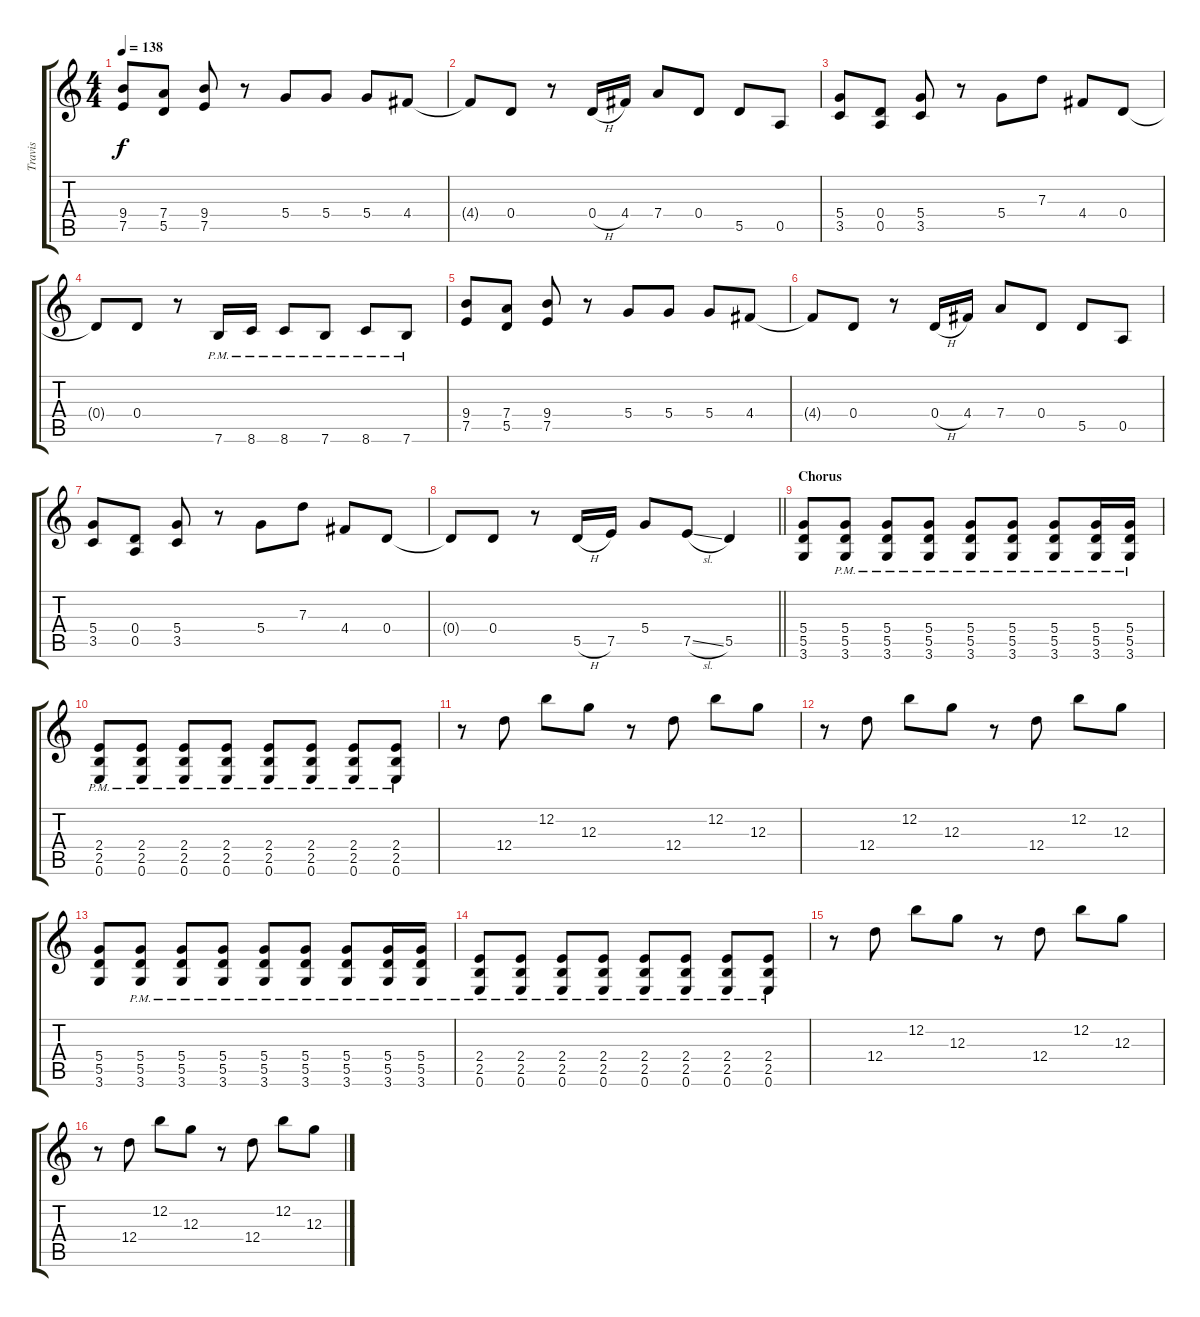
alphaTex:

\track ("Travis" "Travis") {instrument distortionguitar}
\staff {score tabs}
\tuning (E4 B3 G3 D3 A2 E2) {hide}
\ts (4 4)
\tempo 138
\clef g2
\ks c
(9.4 7.5).8{dy f} (7.4 5.5).8 (9.4 7.5).8 r.8 5.4.8 5.4.8 5.4.8 4.4.8 |
4.4{t}.8 0.4.8 r.8 0.4{h}.16 4.4.16 7.4.8 0.4.8 5.5.8 0.5.8 |
(5.4 3.5).8 (0.4 0.5).8 (5.4 3.5).8 r.8 5.4.8 7.3.8 4.4.8 0.4.8 |
0.4{t}.8 0.4.8 r.8 7.6{pm}.16 8.6{pm}.16 8.6{pm}.8 7.6{pm}.8 8.6{pm}.8 7.6{pm}.8 |
(9.4 7.5).8 (7.4 5.5).8 (9.4 7.5).8 r.8 5.4.8 5.4.8 5.4.8 4.4.8 |
4.4{t}.8 0.4.8 r.8 0.4{h}.16 4.4.16 7.4.8 0.4.8 5.5.8 0.5.8 |
(5.4 3.5).8 (0.4 0.5).8 (5.4 3.5).8 r.8 5.4.8 7.3.8 4.4.8 0.4.8 |
\barLineRight lightlight
0.4{t}.8 0.4.8 r.8 5.5{h}.16 7.5.16 5.4.8 7.5{sl}.8 5.5.4 |
\section ("" "Chorus")
(5.4 5.5 3.6).8 (5.4{pm} 5.5{pm} 3.6{pm}).8 (5.4{pm} 5.5{pm} 3.6{pm}).8 (5.4{pm} 5.5{pm} 3.6{pm}).8 (5.4{pm} 5.5{pm} 3.6{pm}).8 (5.4{pm} 5.5{pm} 3.6{pm}).8 (5.4{pm} 5.5{pm} 3.6{pm}).8 (5.4{pm} 5.5{pm} 3.6{pm}).16 (5.4{pm} 5.5{pm} 3.6{pm}).16 |
(2.4{pm} 2.5{pm} 0.6{pm}).8 (2.4{pm} 2.5{pm} 0.6{pm}).8 (2.4{pm} 2.5{pm} 0.6{pm}).8 (2.4{pm} 2.5{pm} 0.6{pm}).8 (2.4{pm} 2.5{pm} 0.6{pm}).8 (2.4{pm} 2.5{pm} 0.6{pm}).8 (2.4{pm} 2.5{pm} 0.6{pm}).8 (2.4{pm} 2.5{pm} 0.6{pm}).8 |
r.8 12.4.8 12.2.8 12.3.8 r.8 12.4.8 12.2.8 12.3.8 |
r.8 12.4.8 12.2.8 12.3.8 r.8 12.4.8 12.2.8 12.3.8 |
(5.4 5.5 3.6).8 (5.4{pm} 5.5{pm} 3.6{pm}).8 (5.4{pm} 5.5{pm} 3.6{pm}).8 (5.4{pm} 5.5{pm} 3.6{pm}).8 (5.4{pm} 5.5{pm} 3.6{pm}).8 (5.4{pm} 5.5{pm} 3.6{pm}).8 (5.4{pm} 5.5{pm} 3.6{pm}).8 (5.4{pm} 5.5{pm} 3.6{pm}).16 (5.4{pm} 5.5{pm} 3.6{pm}).16 |
(2.4{pm} 2.5{pm} 0.6{pm}).8 (2.4{pm} 2.5{pm} 0.6{pm}).8 (2.4{pm} 2.5{pm} 0.6{pm}).8 (2.4{pm} 2.5{pm} 0.6{pm}).8 (2.4{pm} 2.5{pm} 0.6{pm}).8 (2.4{pm} 2.5{pm} 0.6{pm}).8 (2.4{pm} 2.5{pm} 0.6{pm}).8 (2.4{pm} 2.5{pm} 0.6{pm}).8 |
r.8 12.4.8 12.2.8 12.3.8 r.8 12.4.8 12.2.8 12.3.8 |
r.8 12.4.8 12.2.8 12.3.8 r.8 12.4.8 12.2.8 12.3.8
